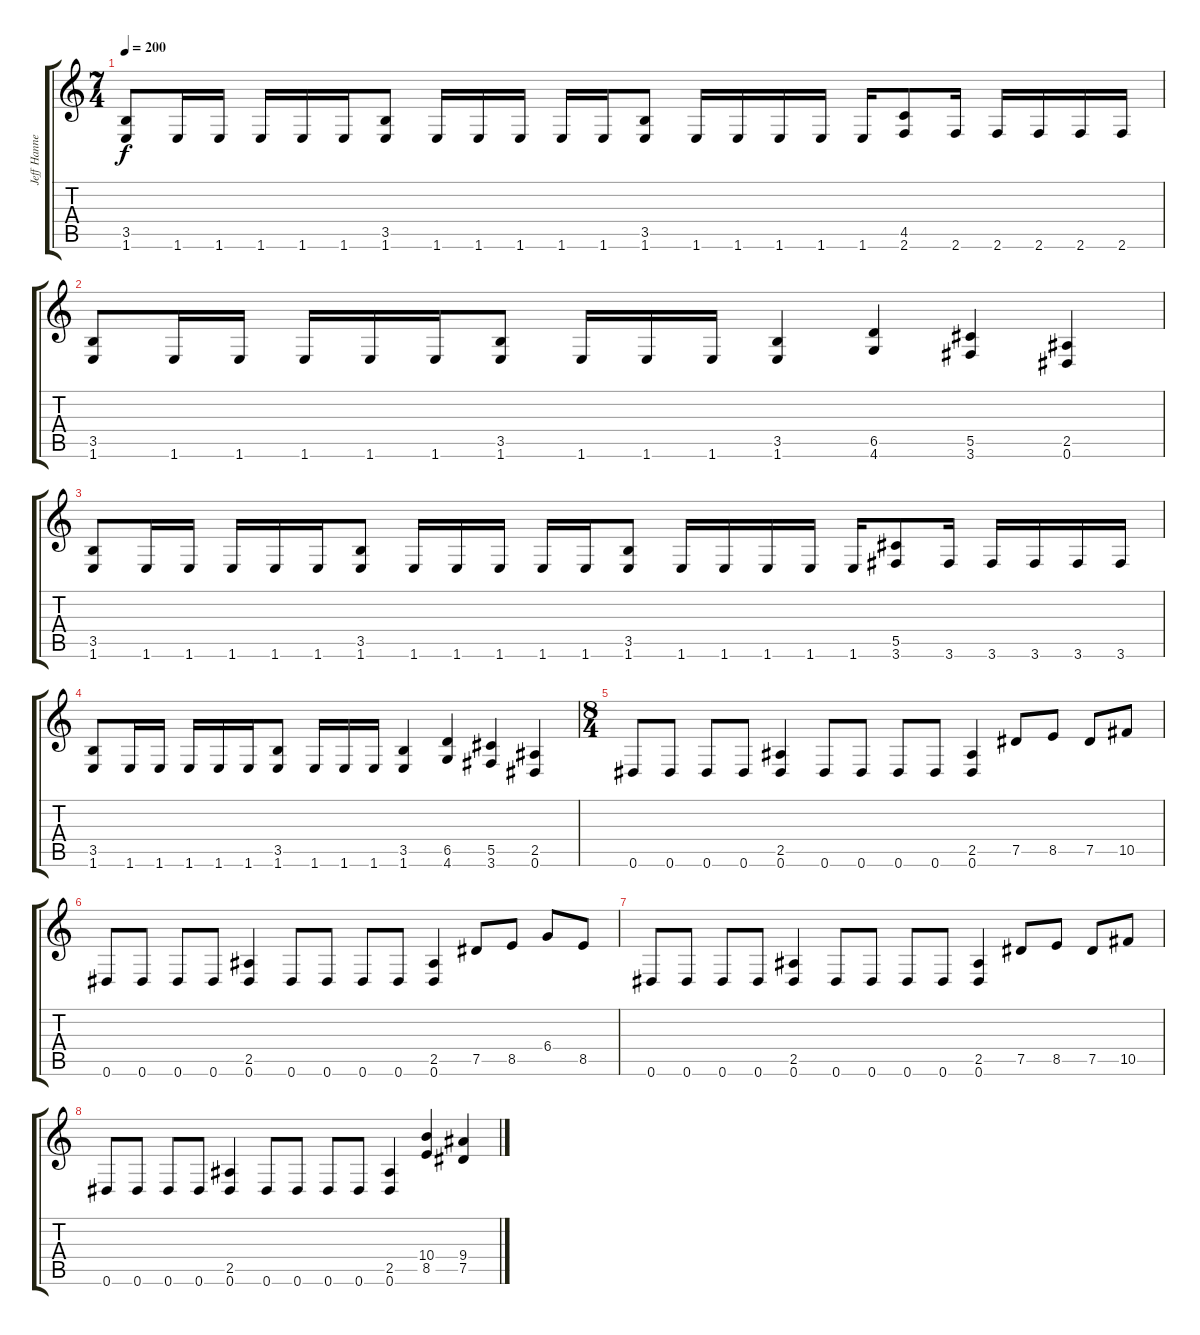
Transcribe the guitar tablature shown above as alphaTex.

\track ("Jeff Hanneman" "Jeff Hanne") {instrument overdrivenguitar}
\staff {score tabs}
\tuning (Eb4 Bb3 Gb3 Db3 Ab2 Eb2) {hide}
\ts (7 4)
\tempo 200
\clef g2
\ks c
(3.5 1.6).8{dy f} 1.6.16 1.6.16 1.6.16 1.6.16 1.6.16 (3.5 1.6).8 1.6.16 1.6.16 1.6.16 1.6.16 1.6.16 (3.5 1.6).8 1.6.16 1.6.16 1.6.16 1.6.16 1.6.16 (4.5 2.6).8 2.6.16 2.6.16 2.6.16 2.6.16 2.6.16 |
(3.5 1.6).8 1.6.16 1.6.16 1.6.16 1.6.16 1.6.16 (3.5 1.6).8 1.6.16 1.6.16 1.6.16 (3.5 1.6).4 (6.5 4.6).4 (5.5 3.6).4 (2.5 0.6).4 |
(3.5 1.6).8 1.6.16 1.6.16 1.6.16 1.6.16 1.6.16 (3.5 1.6).8 1.6.16 1.6.16 1.6.16 1.6.16 1.6.16 (3.5 1.6).8 1.6.16 1.6.16 1.6.16 1.6.16 1.6.16 (5.5 3.6).8 3.6.16 3.6.16 3.6.16 3.6.16 3.6.16 |
(3.5 1.6).8 1.6.16 1.6.16 1.6.16 1.6.16 1.6.16 (3.5 1.6).8 1.6.16 1.6.16 1.6.16 (3.5 1.6).4 (6.5 4.6).4 (5.5 3.6).4 (2.5 0.6).4 |
\ts (8 4)
0.6.8 0.6.8 0.6.8 0.6.8 (2.5 0.6).4 0.6.8 0.6.8 0.6.8 0.6.8 (2.5 0.6).4 7.5.8 8.5.8 7.5.8 10.5.8 |
0.6.8 0.6.8 0.6.8 0.6.8 (2.5 0.6).4 0.6.8 0.6.8 0.6.8 0.6.8 (2.5 0.6).4 7.5.8 8.5.8 6.4.8 8.5.8 |
0.6.8 0.6.8 0.6.8 0.6.8 (2.5 0.6).4 0.6.8 0.6.8 0.6.8 0.6.8 (2.5 0.6).4 7.5.8 8.5.8 7.5.8 10.5.8 |
0.6.8 0.6.8 0.6.8 0.6.8 (2.5 0.6).4 0.6.8 0.6.8 0.6.8 0.6.8 (2.5 0.6).4 (10.4 8.5).4 (9.4 7.5).4
